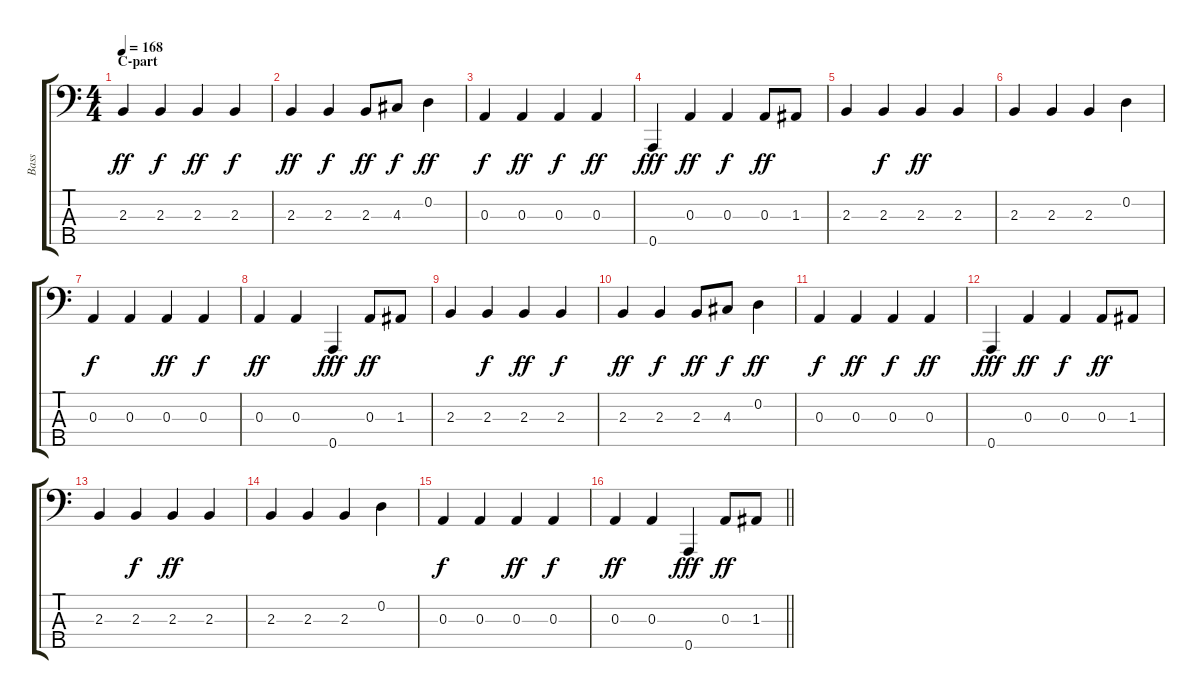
\track ("Bass" "Bass") {instrument electricbasspick}
\staff {score tabs}
\tuning (G2 D2 A1 E1 A0) {hide}
\ts (4 4)
\section ("" "C-part")
\tempo 168
\clef f4
\ks c
2.3.4{dy ff} 2.3.4{dy f} 2.3.4{dy ff} 2.3.4{dy f} |
2.3.4{dy ff} 2.3.4{dy f} 2.3.8{dy ff} 4.3.8{dy f} 0.2.4{dy ff} |
0.3.4{dy f} 0.3.4{dy ff} 0.3.4{dy f} 0.3.4{dy ff} |
0.5.4{dy fff} 0.3.4{dy ff} 0.3.4{dy f} 0.3.8{dy ff} 1.3.8 |
2.3.4 2.3.4{dy f} 2.3.4{dy ff} 2.3.4 |
2.3.4 2.3.4 2.3.4 0.2.4 |
0.3.4{dy f} 0.3.4 0.3.4{dy ff} 0.3.4{dy f} |
0.3.4{dy ff} 0.3.4 0.5.4{dy fff} 0.3.8{dy ff} 1.3.8 |
2.3.4 2.3.4{dy f} 2.3.4{dy ff} 2.3.4{dy f} |
2.3.4{dy ff} 2.3.4{dy f} 2.3.8{dy ff} 4.3.8{dy f} 0.2.4{dy ff} |
0.3.4{dy f} 0.3.4{dy ff} 0.3.4{dy f} 0.3.4{dy ff} |
0.5.4{dy fff} 0.3.4{dy ff} 0.3.4{dy f} 0.3.8{dy ff} 1.3.8 |
2.3.4 2.3.4{dy f} 2.3.4{dy ff} 2.3.4 |
2.3.4 2.3.4 2.3.4 0.2.4 |
0.3.4{dy f} 0.3.4 0.3.4{dy ff} 0.3.4{dy f} |
\barLineRight lightlight
0.3.4{dy ff} 0.3.4 0.5.4{dy fff} 0.3.8{dy ff} 1.3.8
